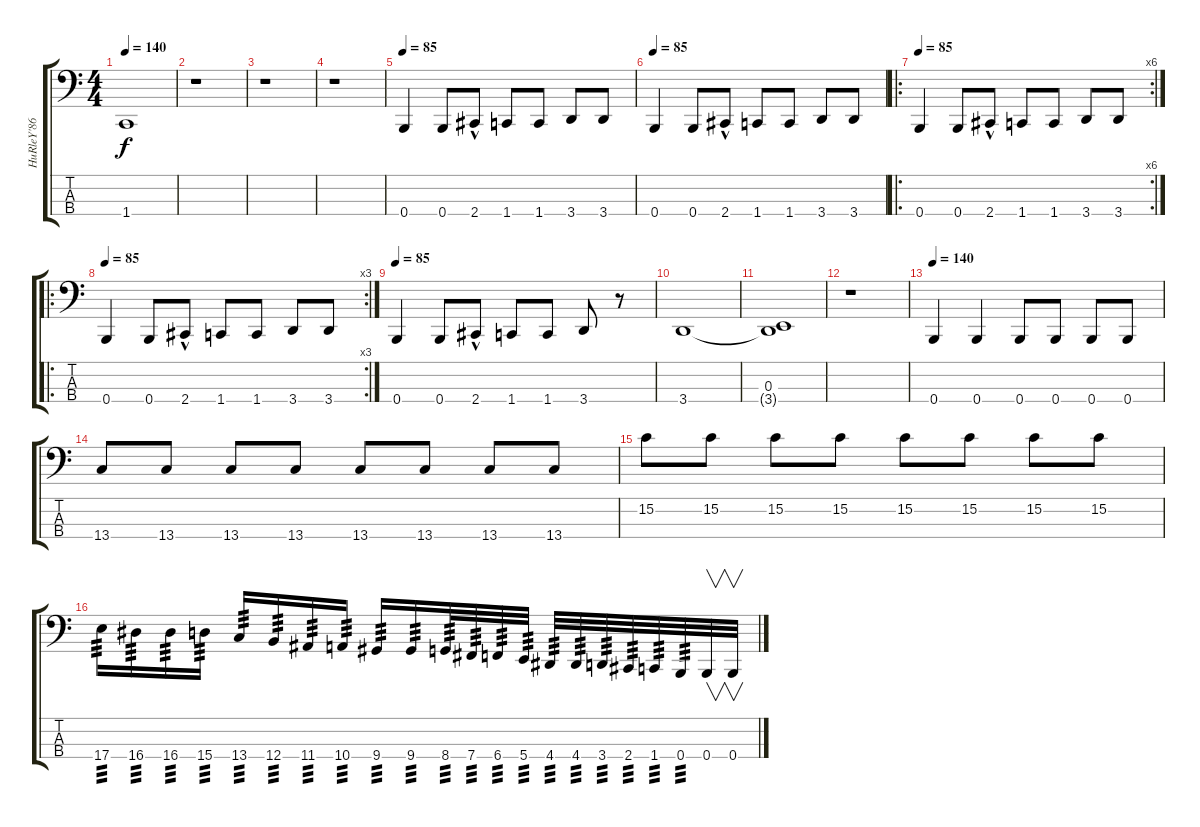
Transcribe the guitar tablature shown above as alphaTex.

\track ("HuRleY'86" "HuRleY'86") {instrument slapbass2}
\staff {score tabs}
\tuning (D2 A1 E1 B0) {hide}
\ts (4 4)
\tempo 140
\clef f4
\ks c
1.4.1{dy f} |
r.1 |
r.1 |
r.1 |
\tempo 85
0.4.4 0.4.8 2.4{hac}.8 1.4.8 1.4.8 3.4.8 3.4.8 |
\tempo 85
0.4.4 0.4.8 2.4{hac}.8 1.4.8 1.4.8 3.4.8 3.4.8 |
\ro
\rc 6
\tempo 85
0.4.4 0.4.8 2.4{hac}.8 1.4.8 1.4.8 3.4.8 3.4.8 |
\ro
\rc 3
\tempo 85
0.4.4 0.4.8 2.4{hac}.8 1.4.8 1.4.8 3.4.8 3.4.8 |
\tempo 85
0.4.4 0.4.8 2.4{hac}.8 1.4.8 1.4.8 3.4.8 r.8 |
3.4.1 |
(0.3 3.4{t}).1 |
r.1 |
\tempo 140
0.4.4 0.4.4 0.4.8 0.4.8 0.4.8 0.4.8 |
13.4.8 13.4.8 13.4.8 13.4.8 13.4.8 13.4.8 13.4.8 13.4.8 |
15.2.8 15.2.8 15.2.8 15.2.8 15.2.8 15.2.8 15.2.8 15.2.8 |
17.4.16{tp 3} 16.4.16{tp 3} 16.4.16{tp 3} 15.4.16{tp 3} 13.4.16{tp 3} 12.4.16{tp 3} 11.4.16{tp 3} 10.4.16{tp 3} 9.4.16{tp 3} 9.4.16{tp 3} 8.4.32{tp 3} 7.4.32{tp 3} 6.4.32{tp 3} 5.4.32{tp 3} 4.4.32{tp 3} 4.4.32{tp 3} 3.4.32{tp 3} 2.4.32{tp 3} 1.4.32{tp 3} 0.4.32{tp 3} 0.4.32{v} 0.4.32{v}
